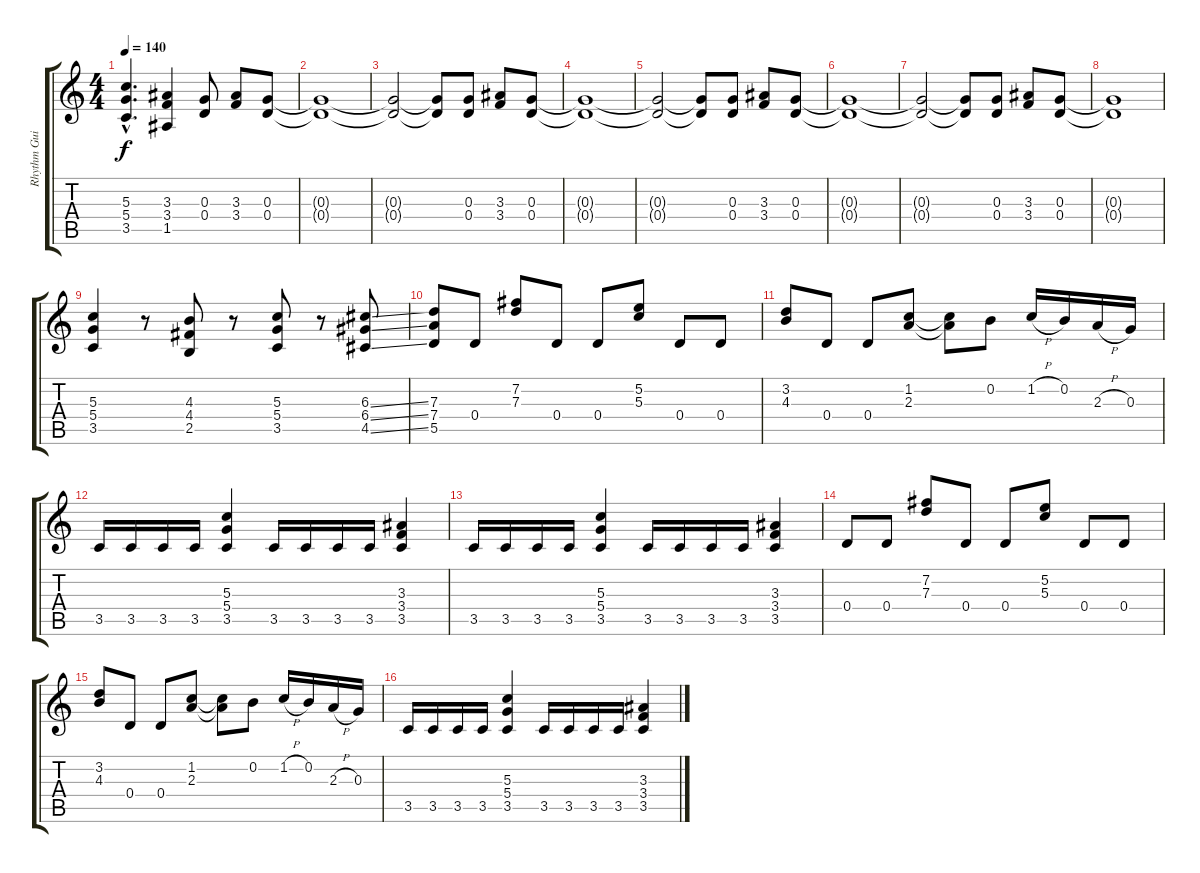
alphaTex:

\track ("Rhythm Guitar: Izzy" "Rhythm Gui") {instrument overdrivenguitar}
\staff {score tabs}
\tuning (E4 B3 G3 D3 A2 E2) {hide}
\ts (4 4)
\tempo 140
\clef g2
\ks c
(5.3{hac} 5.4{hac} 3.5{hac}).4{d dy f} (3.3 3.4 1.5).4 (0.3 0.4).8 (3.3 3.4).8 (0.3 0.4).8 |
(0.3{t} 0.4{t}).1 |
(0.3{t} 0.4{t}).2 (0.3{t} 0.4{t}).8 (0.3 0.4).8 (3.3 3.4).8 (0.3 0.4).8 |
(0.3{t} 0.4{t}).1 |
(0.3{t} 0.4{t}).2 (0.3{t} 0.4{t}).8 (0.3 0.4).8 (3.3 3.4).8 (0.3 0.4).8 |
(0.3{t} 0.4{t}).1 |
(0.3{t} 0.4{t}).2 (0.3{t} 0.4{t}).8 (0.3 0.4).8 (3.3 3.4).8 (0.3 0.4).8 |
(0.3{t} 0.4{t}).1 |
(5.3 5.4 3.5).4 r.8 (4.3 4.4 2.5).8 r.8 (5.3 5.4 3.5).8 r.8 (6.3{ss} 6.4{ss} 4.5{ss}).8 |
(7.3 7.4 5.5).8 0.4.8 (7.2 7.3).8 0.4.8 0.4.8 (5.2 5.3).8 0.4.8 0.4.8 |
(3.2 4.3).8 0.4.8 0.4.8 (1.2 2.3).8 (1.2{t} 2.3{t}).8 0.2.8 1.2{h}.16 0.2.16 2.3{h}.16 0.3.16 |
3.5.16 3.5.16 3.5.16 3.5.16 (5.3 5.4 3.5).4 3.5.16 3.5.16 3.5.16 3.5.16 (3.3 3.4 3.5).4 |
3.5.16 3.5.16 3.5.16 3.5.16 (5.3 5.4 3.5).4 3.5.16 3.5.16 3.5.16 3.5.16 (3.3 3.4 3.5).4 |
0.4.8 0.4.8 (7.2 7.3).8 0.4.8 0.4.8 (5.2 5.3).8 0.4.8 0.4.8 |
(3.2 4.3).8 0.4.8 0.4.8 (1.2 2.3).8 (1.2{t} 2.3{t}).8 0.2.8 1.2{h}.16 0.2.16 2.3{h}.16 0.3.16 |
3.5.16 3.5.16 3.5.16 3.5.16 (5.3 5.4 3.5).4 3.5.16 3.5.16 3.5.16 3.5.16 (3.3 3.4 3.5).4
